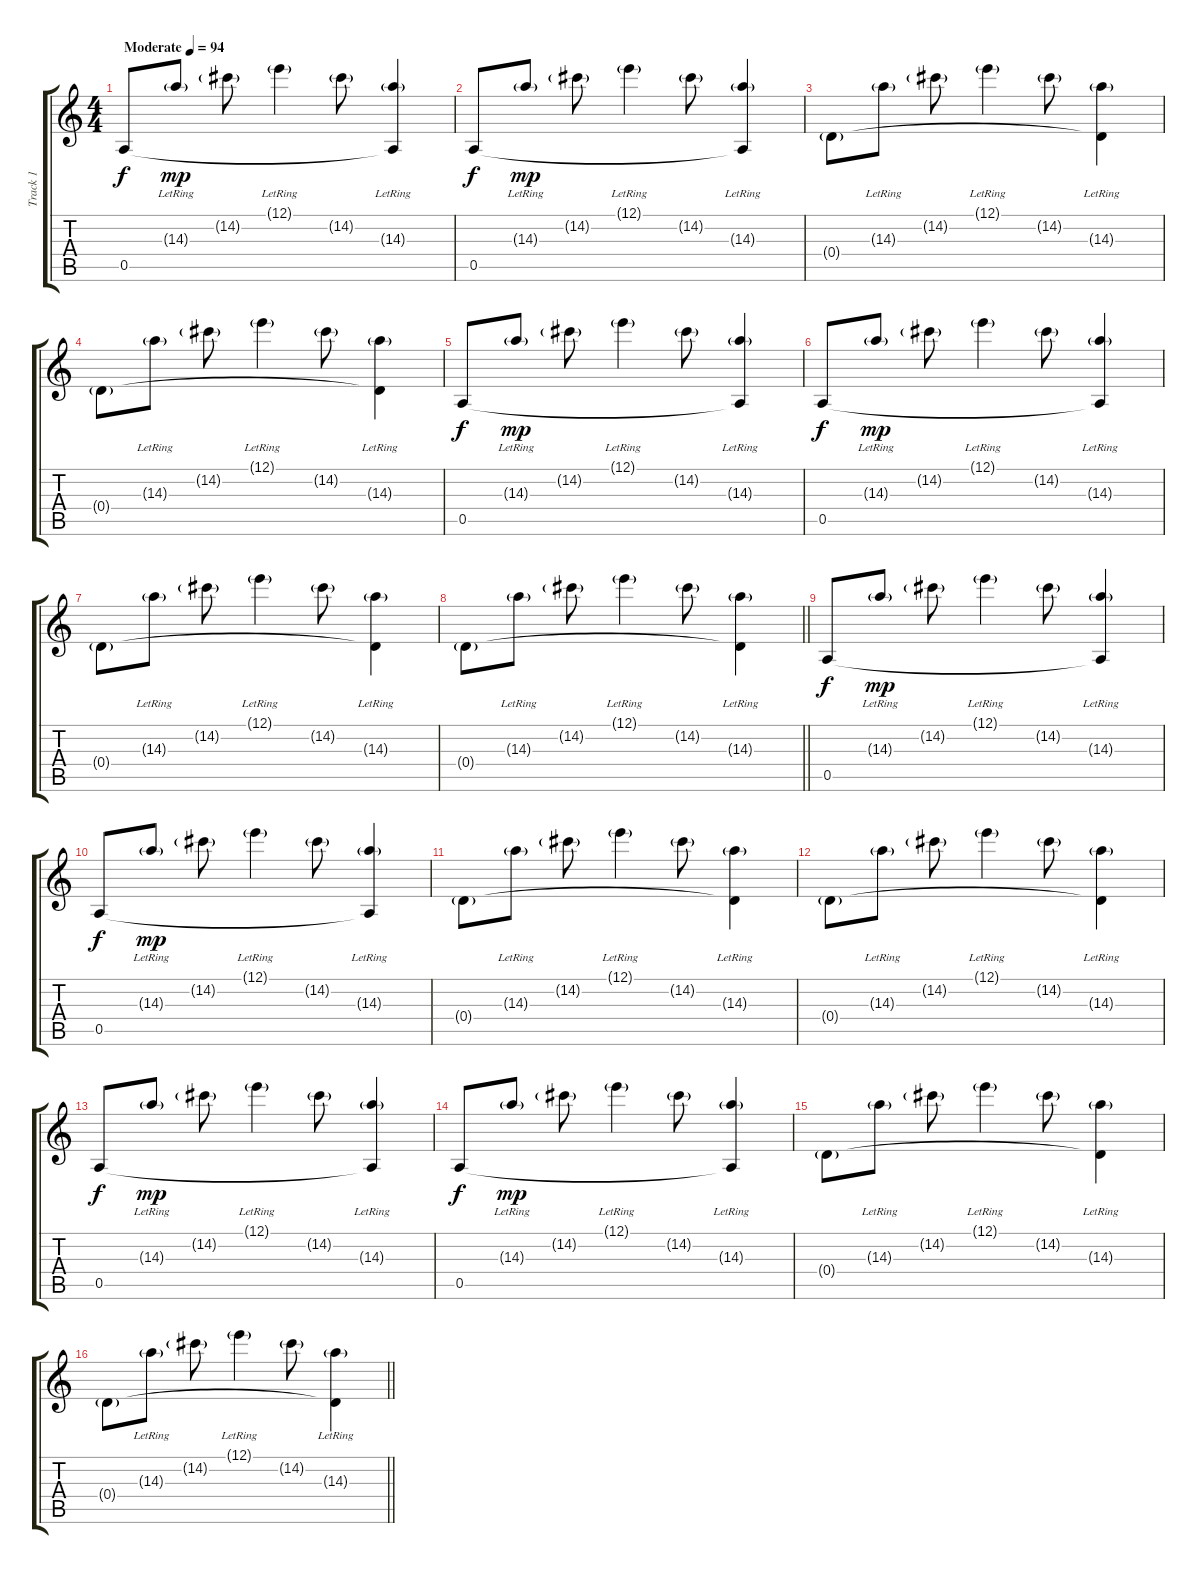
\track ("Track 1" "Track 1") {instrument acousticguitarnylon}
\staff {score tabs}
\tuning (E4 B3 G3 D3 A2 E2) {hide}
\ts (4 4)
\tempo (94 "Moderate")
\clef g2
\ks c
0.5.8{dy f instrument acousticguitarnylon} 14.3{g lr}.8{dy mp} 14.2{g}.8 12.1{g lr}.4 14.2{g}.8 (14.3{g lr} 0.5{t}).4 |
0.5.8{dy f} 14.3{g lr}.8{dy mp} 14.2{g}.8 12.1{g lr}.4 14.2{g}.8 (14.3{g lr} 0.5{t}).4 |
0.4{g}.8 14.3{g lr}.8 14.2{g}.8 12.1{g lr}.4 14.2{g}.8 (14.3{g lr} 0.4{t}).4 |
0.4{g}.8 14.3{g lr}.8 14.2{g}.8 12.1{g lr}.4 14.2{g}.8 (14.3{g lr} 0.4{t}).4 |
0.5.8{dy f} 14.3{g lr}.8{dy mp} 14.2{g}.8 12.1{g lr}.4 14.2{g}.8 (14.3{g lr} 0.5{t}).4 |
0.5.8{dy f} 14.3{g lr}.8{dy mp} 14.2{g}.8 12.1{g lr}.4 14.2{g}.8 (14.3{g lr} 0.5{t}).4 |
0.4{g}.8 14.3{g lr}.8 14.2{g}.8 12.1{g lr}.4 14.2{g}.8 (14.3{g lr} 0.4{t}).4 |
\barLineRight lightlight
0.4{g}.8 14.3{g lr}.8 14.2{g}.8 12.1{g lr}.4 14.2{g}.8 (14.3{g lr} 0.4{t}).4 |
\section ("" "")
0.5.8{dy f} 14.3{g lr}.8{dy mp} 14.2{g}.8 12.1{g lr}.4 14.2{g}.8 (14.3{g lr} 0.5{t}).4 |
0.5.8{dy f} 14.3{g lr}.8{dy mp} 14.2{g}.8 12.1{g lr}.4 14.2{g}.8 (14.3{g lr} 0.5{t}).4 |
0.4{g}.8 14.3{g lr}.8 14.2{g}.8 12.1{g lr}.4 14.2{g}.8 (14.3{g lr} 0.4{t}).4 |
0.4{g}.8 14.3{g lr}.8 14.2{g}.8 12.1{g lr}.4 14.2{g}.8 (14.3{g lr} 0.4{t}).4 |
0.5.8{dy f} 14.3{g lr}.8{dy mp} 14.2{g}.8 12.1{g lr}.4 14.2{g}.8 (14.3{g lr} 0.5{t}).4 |
0.5.8{dy f} 14.3{g lr}.8{dy mp} 14.2{g}.8 12.1{g lr}.4 14.2{g}.8 (14.3{g lr} 0.5{t}).4 |
0.4{g}.8 14.3{g lr}.8 14.2{g}.8 12.1{g lr}.4 14.2{g}.8 (14.3{g lr} 0.4{t}).4 |
\barLineRight lightlight
0.4{g}.8 14.3{g lr}.8 14.2{g}.8 12.1{g lr}.4 14.2{g}.8 (14.3{g lr} 0.4{t}).4
